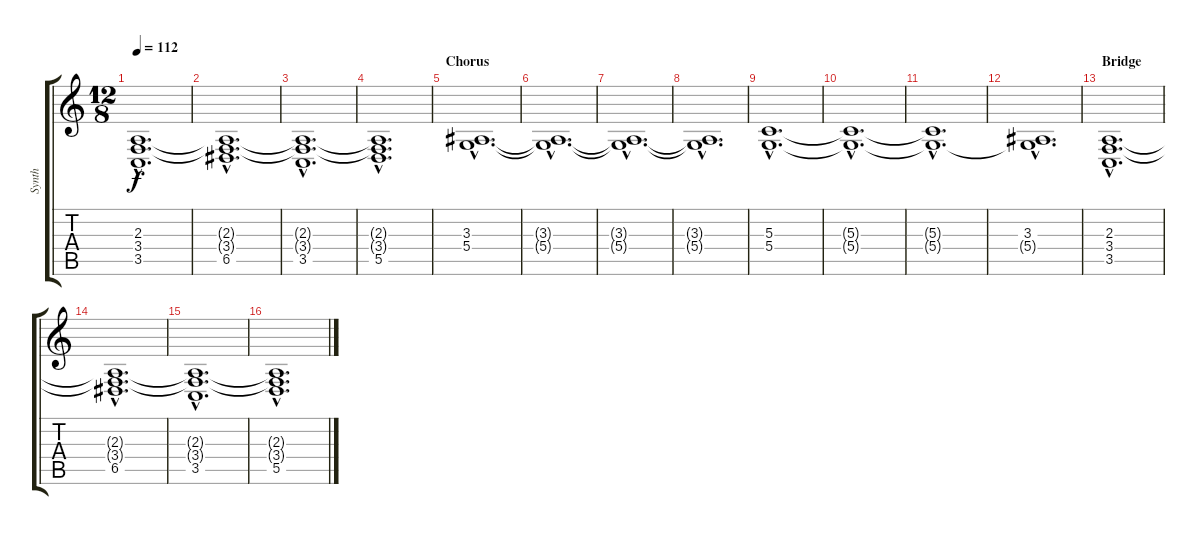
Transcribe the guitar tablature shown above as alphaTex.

\track ("Synth" "Synth") {instrument pad4choir}
\staff {score tabs}
\tuning (E4 B3 G3 D3 A2 E2) {hide}
\ts (12 8)
\tempo 112
\clef g2
\ks c
(2.3{hac} 3.4{hac} 3.5{hac}).1{d dy f} |
(2.3{hac t} 3.4{hac t} 6.5{hac}).1{d} |
(2.3{hac t} 3.4{hac t} 3.5{hac}).1{d} |
(2.3{hac t} 3.4{hac t} 5.5{hac}).1{d} |
\section ("" "Chorus")
(3.3{hac} 5.4{hac}).1{d} |
(3.3{hac t} 5.4{hac t}).1{d} |
(3.3{hac t} 5.4{hac t}).1{d} |
(3.3{hac t} 5.4{hac t}).1{d} |
(5.3{hac} 5.4{hac}).1{d} |
(5.3{hac t} 5.4{hac t}).1{d} |
(5.3{hac t} 5.4{hac t}).1{d} |
(3.3{hac} 5.4{hac t}).1{d} |
\section ("" "Bridge")
(2.3{hac} 3.4{hac} 3.5{hac}).1{d} |
(2.3{hac t} 3.4{hac t} 6.5{hac}).1{d} |
(2.3{hac t} 3.4{hac t} 3.5{hac}).1{d} |
(2.3{hac t} 3.4{hac t} 5.5{hac}).1{d}
